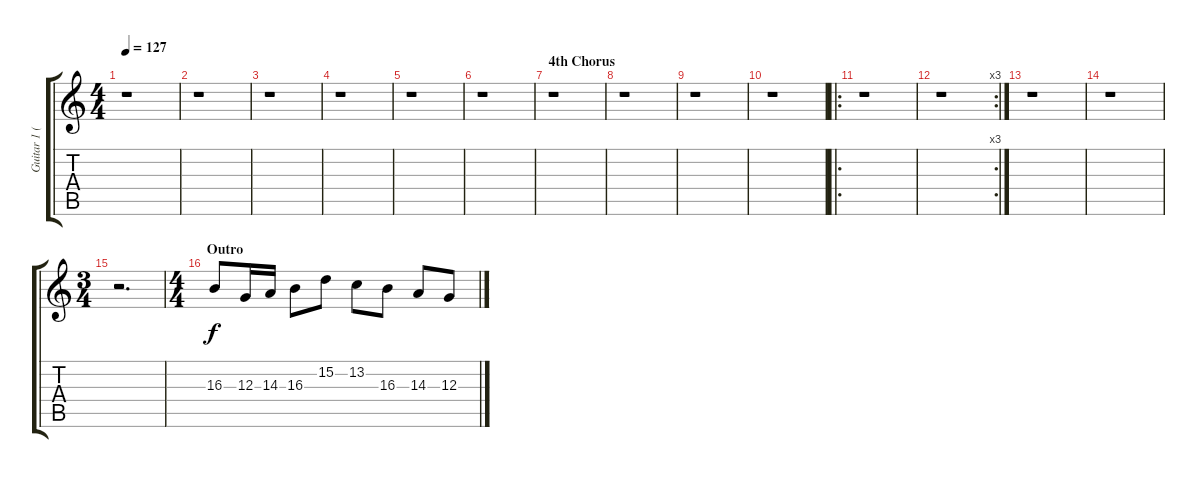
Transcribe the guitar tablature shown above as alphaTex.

\track ("Guitar 1 (Organ arr. for Guitar)" "Guitar 1 (") {instrument drawbarorgan}
\staff {score tabs}
\tuning (E4 B3 G3 D3 A2 E2) {hide}
\ts (4 4)
\tempo 127
\clef g2
\ks c
r.1{dy f} |
r.1 |
r.1 |
r.1 |
r.1 |
r.1 |
\section ("" "4th Chorus")
r.1 |
r.1 |
r.1 |
r.1 |
\ro
r.1 |
\rc 3
r.1 |
r.1 |
r.1 |
\ts (3 4)
r.2{d} |
\ts (4 4)
\section ("" "Outro")
16.3.8 12.3.16 14.3.16 16.3.8 15.2.8 13.2.8 16.3.8 14.3.8 12.3.8
